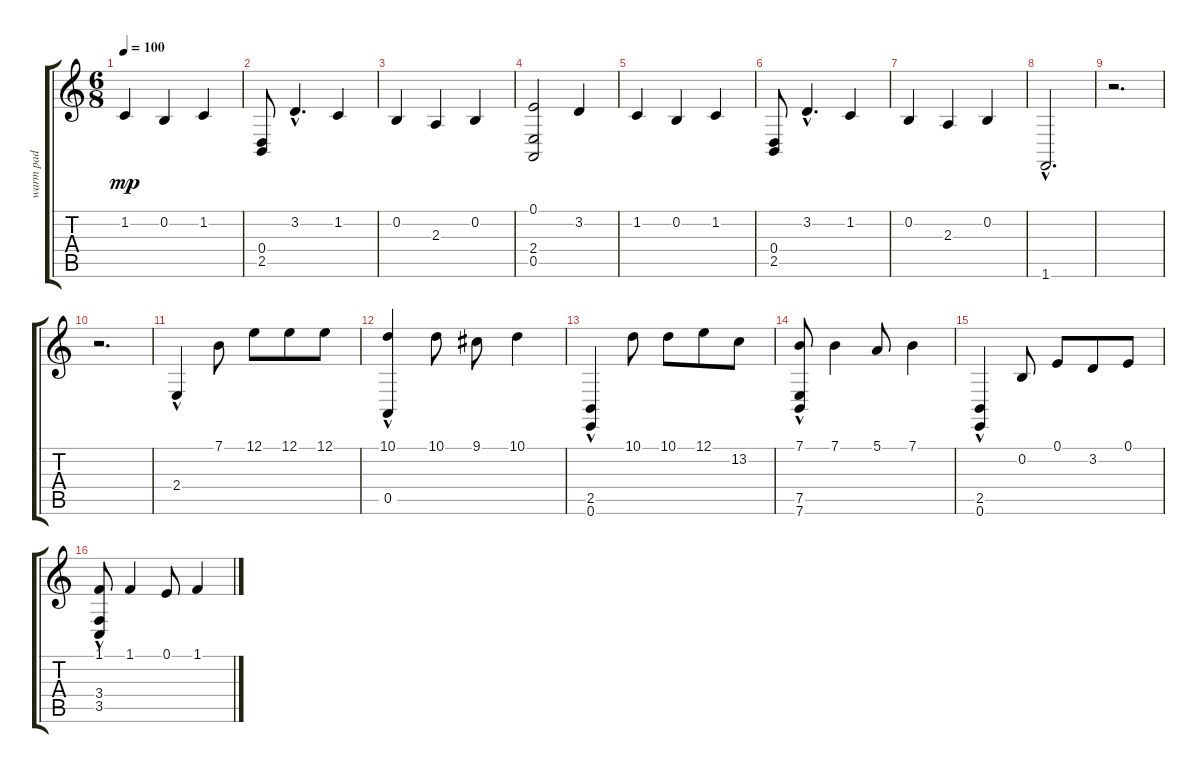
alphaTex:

\track ("warm pad" "warm pad") {instrument stringensemble1}
\staff {score tabs}
\tuning (E4 B3 G3 D3 A2 E2) {hide}
\ts (6 8)
\tempo 100
\clef g2
\ks c
1.2.4{dy mp} 0.2.4 1.2.4 |
(0.4 2.5).8 3.2{hac}.4{d} 1.2.4 |
0.2.4 2.3.4 0.2.4 |
(0.1 2.4 0.5).2 3.2.4 |
1.2.4 0.2.4 1.2.4 |
(0.4 2.5).8 3.2{hac}.4{d} 1.2.4 |
0.2.4 2.3.4 0.2.4 |
1.6{hac}.2{d} |
r.2{d} |
r.2{d} |
2.4{hac}.4 7.1.8 12.1.8 12.1.8 12.1.8 |
(10.1 0.5{hac}).4 10.1.8 9.1.8 10.1.4 |
(2.5{hac} 0.6{hac}).4 10.1.8 10.1.8 12.1.8 13.2.8 |
(7.1 7.5{hac} 7.6{hac}).8 7.1.4 5.1.8 7.1.4 |
(2.5{hac} 0.6{hac}).4 0.2.8 0.1.8 3.2.8 0.1.8 |
(1.1 3.4{hac} 3.5{hac}).8 1.1.4 0.1.8 1.1.4
